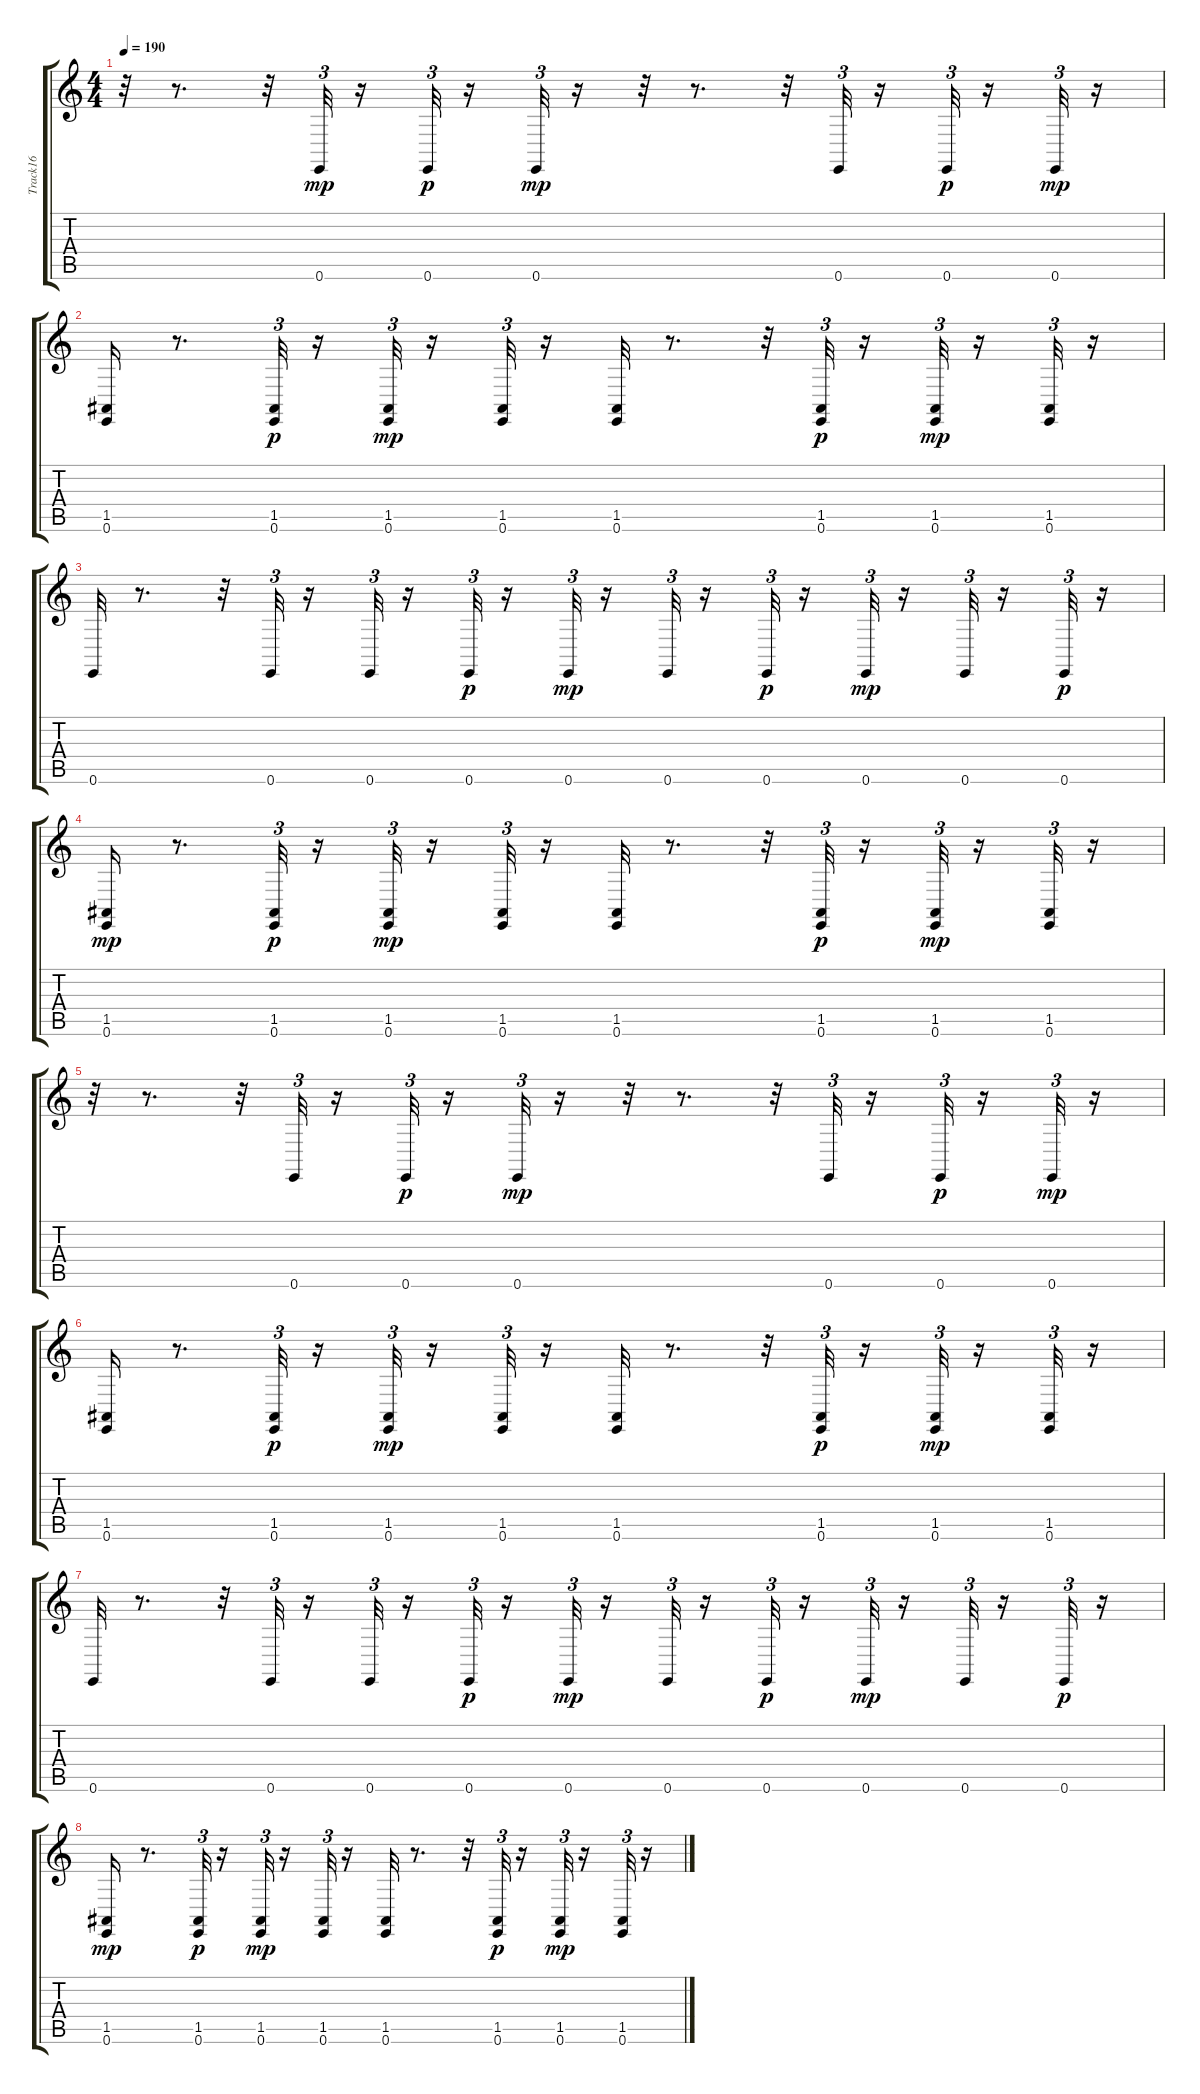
\track ("Track16" "Track16") {instrument stringensemble1}
\staff {score tabs}
\tuning (E4 B3 G3 D3 A2 E2) {hide}
\ts (4 4)
\tempo 190
\clef g2
\ks c
r.32{dy mp} r.8{d} r.32 0.6.32{tu (3 2)} r.16 0.6.32{tu (3 2) dy p} r.16 0.6.32{tu (3 2) dy mp} r.16 r.32 r.8{d} r.32 0.6.32{tu (3 2)} r.16 0.6.32{tu (3 2) dy p} r.16 0.6.32{tu (3 2) dy mp} r.16 |
(1.5 0.6).16 r.8{d} (1.5 0.6).32{tu (3 2) dy p} r.16 (1.5 0.6).32{tu (3 2) dy mp} r.16 (1.5 0.6).32{tu (3 2)} r.16 (1.5 0.6).32 r.8{d} r.32 (1.5 0.6).32{tu (3 2) dy p} r.16 (1.5 0.6).32{tu (3 2) dy mp} r.16 (1.5 0.6).32{tu (3 2)} r.16 |
0.6.32 r.8{d} r.32 0.6.32{tu (3 2)} r.16 0.6.32{tu (3 2)} r.16 0.6.32{tu (3 2) dy p} r.16 0.6.32{tu (3 2) dy mp} r.16 0.6.32{tu (3 2)} r.16 0.6.32{tu (3 2) dy p} r.16 0.6.32{tu (3 2) dy mp} r.16 0.6.32{tu (3 2)} r.16 0.6.32{tu (3 2) dy p} r.16 |
(1.5 0.6).16{dy mp} r.8{d} (1.5 0.6).32{tu (3 2) dy p} r.16 (1.5 0.6).32{tu (3 2) dy mp} r.16 (1.5 0.6).32{tu (3 2)} r.16 (1.5 0.6).32 r.8{d} r.32 (1.5 0.6).32{tu (3 2) dy p} r.16 (1.5 0.6).32{tu (3 2) dy mp} r.16 (1.5 0.6).32{tu (3 2)} r.16 |
r.32 r.8{d} r.32 0.6.32{tu (3 2)} r.16 0.6.32{tu (3 2) dy p} r.16 0.6.32{tu (3 2) dy mp} r.16 r.32 r.8{d} r.32 0.6.32{tu (3 2)} r.16 0.6.32{tu (3 2) dy p} r.16 0.6.32{tu (3 2) dy mp} r.16 |
(1.5 0.6).16 r.8{d} (1.5 0.6).32{tu (3 2) dy p} r.16 (1.5 0.6).32{tu (3 2) dy mp} r.16 (1.5 0.6).32{tu (3 2)} r.16 (1.5 0.6).32 r.8{d} r.32 (1.5 0.6).32{tu (3 2) dy p} r.16 (1.5 0.6).32{tu (3 2) dy mp} r.16 (1.5 0.6).32{tu (3 2)} r.16 |
0.6.32 r.8{d} r.32 0.6.32{tu (3 2)} r.16 0.6.32{tu (3 2)} r.16 0.6.32{tu (3 2) dy p} r.16 0.6.32{tu (3 2) dy mp} r.16 0.6.32{tu (3 2)} r.16 0.6.32{tu (3 2) dy p} r.16 0.6.32{tu (3 2) dy mp} r.16 0.6.32{tu (3 2)} r.16 0.6.32{tu (3 2) dy p} r.16 |
(1.5 0.6).16{dy mp} r.8{d} (1.5 0.6).32{tu (3 2) dy p} r.16 (1.5 0.6).32{tu (3 2) dy mp} r.16 (1.5 0.6).32{tu (3 2)} r.16 (1.5 0.6).32 r.8{d} r.32 (1.5 0.6).32{tu (3 2) dy p} r.16 (1.5 0.6).32{tu (3 2) dy mp} r.16 (1.5 0.6).32{tu (3 2)} r.16
